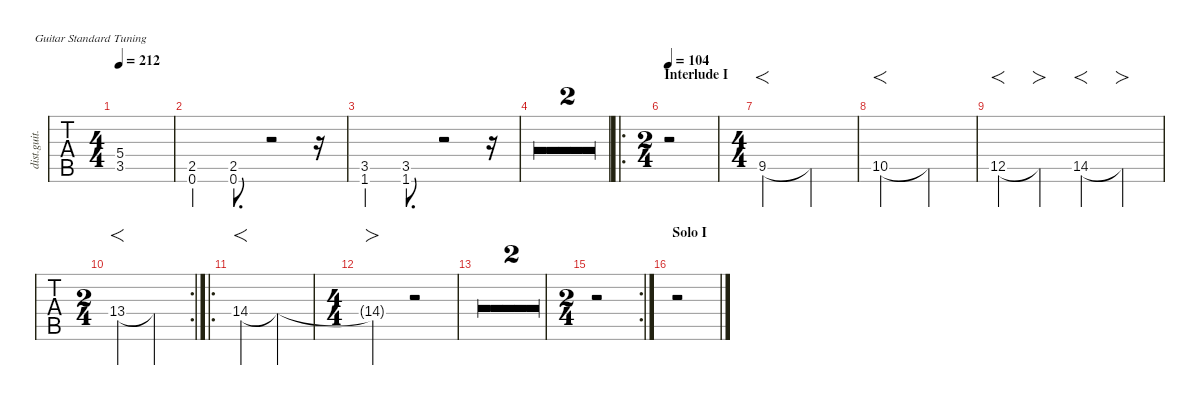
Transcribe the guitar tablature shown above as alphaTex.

\defaultSystemsLayout 4
\hideDynamics
\bracketExtendMode nobrackets
\track ("Rhythm Guitar (Kirk)" "dist.guit.") {defaultSystemsLayout 4 multiBarRest instrument distortionguitar}
\staff {tabs}
\tuning (E4 B3 G3 D3 A2 E2)
\ts (4 4)
\tempo 212
\clef g2
\scale
0.331365
\ks c
(5.4{t} 3.5{t}).1{dy f} |
\scale
0.331365 (0.6{st} 2.5{st}).4{dy mf} (0.6 2.5).8{d} r.2 r.16 |
\scale
0.337271 (1.6{st} 3.5{st}).4 (1.6 3.5).8{d} r.2 r.16 |
\scale
0.34178 r.1 |
\scale
0.34178 r.1 |
\ro
\ts (2 4)
\beaming (8 2 2)
\section ("" "Interlude I")
\tempo 104
\scale
0.34178 r.2 |
\ts (4 4)
\beaming (8 2 2 2 2)
\scale
0.316441 9.5{acc #}.2{f dy p} 9.5{t acc #}.2 |
\scale
0.18244 10.5.2{f} 10.5{t}.2 |
\scale
0.165038 12.5.4{f} 12.5{t}.4{fo} 14.5.4{f} 14.5{t}.4{fo} |
\rc 2
\ts (2 4)
\beaming (8 2 2)
\scale
0.165038 13.4{acc #}.4{f} 13.4{t acc #}.4 |
\ro
\scale
0.152522 14.4.4{f} 14.4{t}.4 |
\ts (4 4)
\beaming (8 2 2 2 2)
\scale
0.18244 14.4{t}.2{fo} r.2 |
\scale
0.152522 r.1 |
\scale
0.152522 r.1 |
\rc 2
\ts (2 4)
\beaming (8 2 2)
\scale
0.198005 r.2 |
\section ("" "Solo I")
\scale
0.198005 r.2
